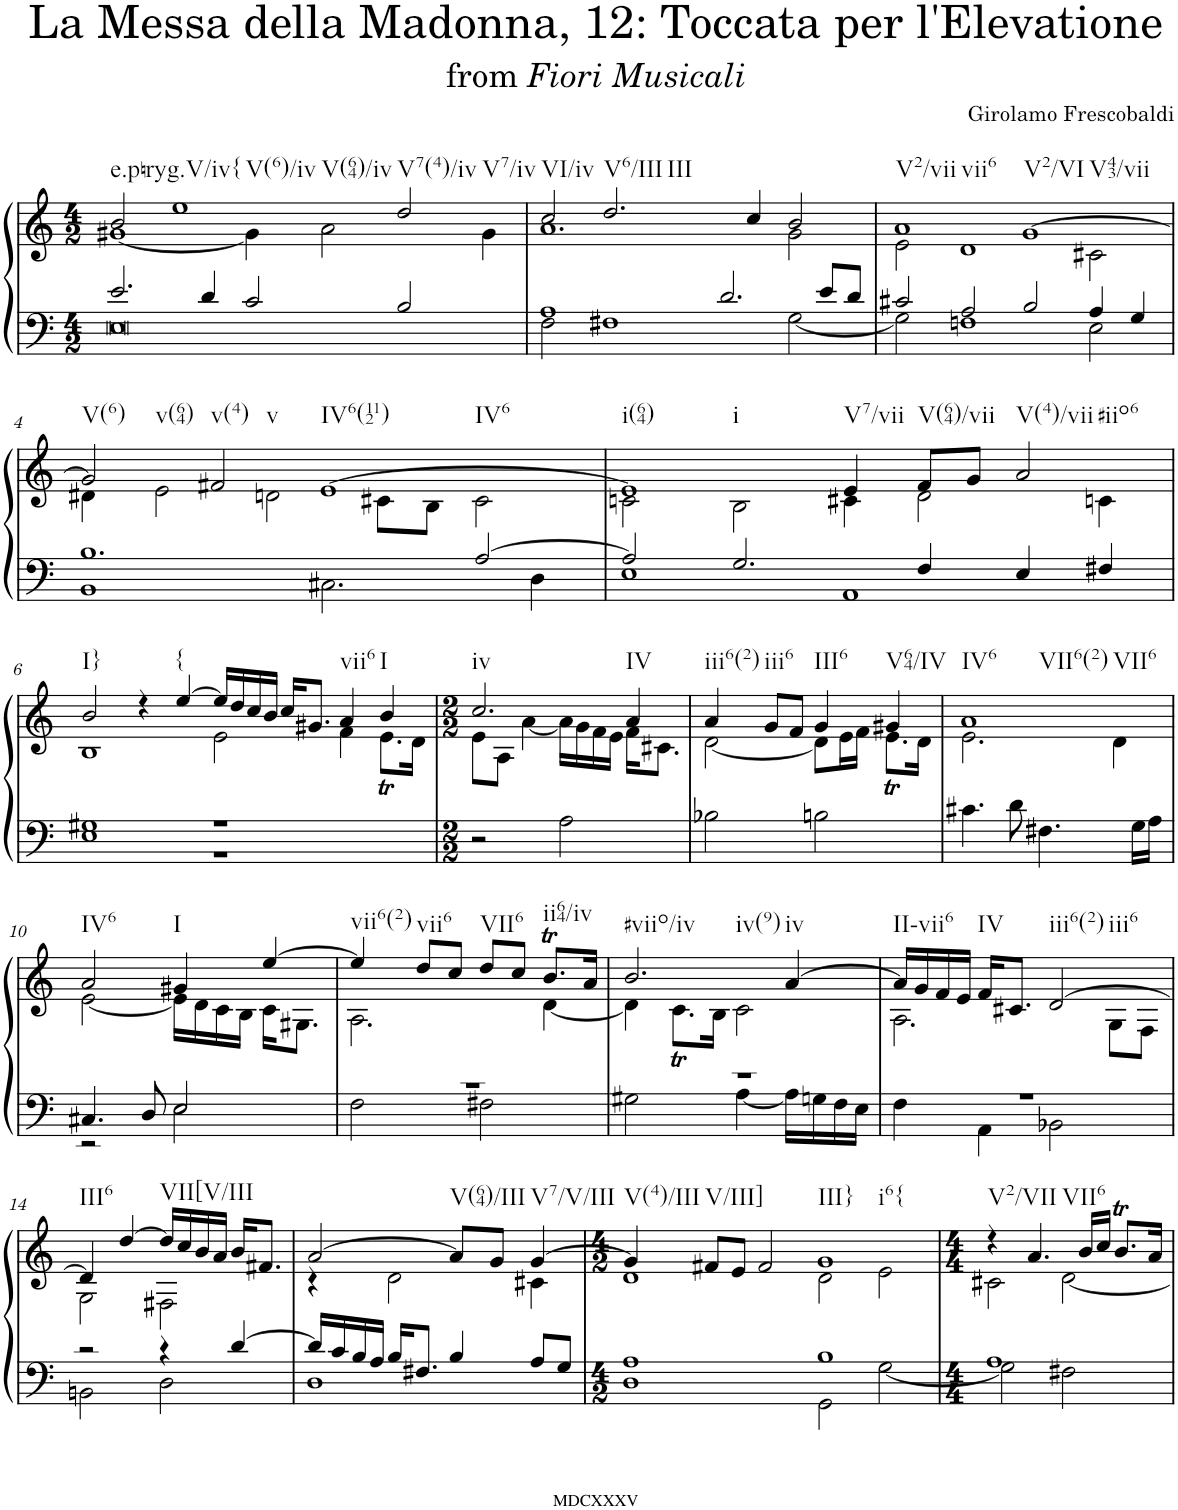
**kern	**kern
*part1	*part1
*staff2	*staff1
*I"Organ	*
*I'Org.	*
*clefF4	*clefG2
*k[]	*k[]
*M4/2	*M4/2
=1	=1
*^	*^
!	!	!LO:TX:b:t=e.phryg.V/iv{	!
2.e/	0E	2b/	[1g#X
!	!	!LO:TX:b:t=V(6)/iv	!
!	!	!LO:TX:b:t=V(64)/iv	!
.	.	1ee	.
4d/	.	.	.
2c/	.	.	4g#\]
.	.	.	2a\
!	!	!LO:TX:b:t=V7(4)/iv	!
!	!	!LO:TX:b:t=V7/iv	!
2B/	.	2dd/	.
.	.	.	4g#\
=2	=2	=2	=2
!	!	!LO:TX:b:t=VI/iv	!
1A	2F\	2cc/	1.a
!	!	!LO:TX:b:t=V6/III	!
!	!	!LO:TX:b:t=III	!
.	1F#X	2.dd/	.
2.d/	.	.	.
.	.	4cc/	.
.	[2G\	2b/	2g\
8e/L	.	.	.
8d/J	.	.	.
=3	=3	=3	=3
!	!	!LO:TX:b:t=V2/vii	!
!	!	!LO:TX:b:t=vii6	!
2c#X/	2G\]	1a	2e\
2A/	1Fn	.	1d
!	!	!LO:TX:b:t=V2/VI	!
!	!	!LO:TX:b:t=V43/vii	!
2B/	.	[1g	.
4A/	2E\	.	2c#X\
4G/	.	.	.
!!LO:LB:g=z	!!
=4	=4	=4	=4
!	!	!LO:TX:b:t=V(6)	!
!	!	!LO:TX:b:t=v(64)	!
1.B	1BB	2g/]	4d#X\
.	.	.	2e\
!	!	!LO:TX:b:t=v(4)	!
!	!	!LO:TX:b:t=v	!
.	.	2f#X/	.
.	.	.	2dn\
!	!	!LO:TX:b:t=IV6(112)	!
!	!	!LO:TX:b:t=IV6	!
.	2.C#X\	[1e	.
.	.	.	8c#X\L
.	.	.	8B\J
[2A/	.	.	2c#\
.	4D\	.	.
=5	=5	=5	=5
!	!	!LO:TX:b:t=i(64)	!
!	!	!LO:TX:b:t=i	!
2A/]	1E	1e]	2cn\
2.G/	.	.	2B\
!	!	!LO:TX:b:t=V7/vii	!
.	1AA	4e/	4c#X\
!	!	!LO:TX:b:t=V(64)/vii	!
4F/	.	8f/L	2d\
.	.	8g/J	.
!	!	!LO:TX:b:t=V(4)/vii	!
!	!	!LO:TX:b:t=#iio6	!
4E/	.	2a/	.
4F#X/	.	.	4cn\
!!LO:LB:g=z	!!
=6	=6	=6	=6
!	!	!LO:TX:b:t=I}	!
1G#X	1E	2b/	1B
.	.	4r	.
!	!	!LO:TX:b:t={	!
.	.	[4ee/	.
1r	1r	16ee/LL]	2e\
.	.	16dd/	.
.	.	16cc/	.
.	.	16b/JJ	.
.	.	16cc/KL	.
.	.	8.g#X/J	.
!	!	!LO:TX:b:t=vii6	!
.	.	4a/	4f\
!	!	!LO:TX:b:t=I	!
.	.	4b/	8.et\L
.	.	.	16d\Jk
*v	*v	*	*
=7	=7	=7
*M2/2	*M2/2	*
!	!LO:TX:b:t=iv	!
2r	2.cc/	8e\L
.	.	8A\J
.	.	[4a\
2A\	.	16a\LL]
.	.	16g\
.	.	16f\
.	.	16e\JJ
!	!LO:TX:b:t=IV	!
.	4a/	16f\KL
.	.	8.c#X\J
=8	=8	=8
!	!LO:TX:b:t=iii6(2)	!
2B-X\	4a/	[2d\
!	!LO:TX:b:t=iii6	!
.	8g/L	.
.	8f/J	.
!	!LO:TX:b:t=III6	!
2Bn\	4g/	8d\L]
.	.	16e\L
.	.	16f\JJ
!	!LO:TX:b:t=V64/IV	!
.	4g#X/	8.et\L
.	.	16d\Jk
=9	=9	=9
!	!LO:TX:b:t=IV6	!
!	!LO:TX:b:t=VII6(2)	!
!	!LO:TX:b:t=VII6	!
4.c#X\	1a	2.e\
8d\	.	.
4.F#X\	.	.
.	.	4d\
16G\LL	.	.
16A\JJ	.	.
!!LO:LB:g=z	!!
=10	=10	=10
*^	*	*
!	!	!LO:TX:b:t=IV6	!
4.C#X/	2r	2a/	[2e\
8D/	.	.	.
!	!	!LO:TX:b:t=I	!
2E/	2E\	4g#X/	16e\LL]
.	.	.	16d\
.	.	.	16c\
.	.	.	16B\JJ
.	.	[4ee/	16c\KL
.	.	.	8.G#X\J
=11	=11	=11	=11
!	!	!LO:TX:b:t=vii6(2)	!
1r	2F\	4ee/]	2.A\
!	!	!LO:TX:b:t=vii6	!
.	.	8dd/L	.
.	.	8cc/J	.
!	!	!LO:TX:b:t=VII6	!
.	2F#X\	8dd/L	.
.	.	8cc/J	.
!	!	!LO:TX:b:t=ii64/iv	!
.	.	8.bt/L	[4d\
.	.	16a/Jk	.
=12	=12	=12	=12
!	!	!LO:TX:b:t=#viio/iv	!
!	!	!LO:TX:b:t=iv(9)	!
1r	2G#X\	2.b/	4d\]
.	.	.	8.cT\L
.	.	.	16B\Jk
.	[4A\	.	2c\
!	!	!LO:TX:b:t=iv	!
.	16A\LL]	[4a/	.
.	16Gn\	.	.
.	16F\	.	.
.	16E\JJ	.	.
=13	=13	=13	=13
!	!	!LO:TX:b:t=II-vii6	!
1r	4F\	16a/LL]	2.A\
.	.	16g/	.
.	.	16f/	.
.	.	16e/JJ	.
!	!	!LO:TX:b:t=IV	!
.	4AA\	16f/KL	.
.	.	8.c#X/J	.
!	!	!LO:TX:b:t=iii6(2)	!
!	!	!LO:TX:b:t=iii6	!
.	2BB-X\	[2d/	.
.	.	.	8G\L
.	.	.	8F\J
!!LO:LB:g=z	!!
=14	=14	=14	=14
!	!	!LO:TX:b:t=III6	!
2r	2BBn\	4d/]	2G\
.	.	[4dd/	.
!	!	!LO:TX:b:t=VII[V/III	!
4r	2D\	16dd/LL]	2F#X\
.	.	16cc/	.
.	.	16b/	.
.	.	16a/JJ	.
[4d/	.	16b/KL	.
.	.	8.f#X/J	.
=15	=15	=15	=15
16d/LL]	1D	[2a/	4r
16c/	.	.	.
16B/	.	.	.
16A/JJ	.	.	.
16B/KL	.	.	2d\
8.F#X/J	.	.	.
!	!	!LO:TX:b:t=V(64)/III	!
4B/	.	8a/L]	.
.	.	8g/J	.
!	!	!LO:TX:b:t=V7/V/III	!
8A/L	.	[4g/	4c#X\
8G/J	.	.	.
=16	=16	=16	=16
*M4/2	*	*M4/2	*
!	!	!LO:TX:b:t=V(4)/III	!
1A	1D	4g/]	1d
!	!	!LO:TX:b:t=V/III]	!
.	.	8f#X/L	.
.	.	8e/J	.
.	.	2f#/	.
!	!	!LO:TX:b:t=III}	!
!	!	!LO:TX:b:t=i6{	!
1B	2GG\	1g	2d\
.	[2G\	.	2e\
=17	=17	=17	=17
*M4/4	*	*M4/4	*
!	!	!LO:TX:b:t=V2/VII	!
1A	2G\]	4r	2c#X\
!	!	!LO:TX:b:t=VII6	!
.	.	4.a/	.
.	2F#X\	.	[2d\
.	.	16b/LL	.
.	.	16cc/JJ	.
.	.	8.bt/L	.
.	.	16a/Jk	.
*v	*v	*	*
*	*v	*v
=	=
*-	*-
